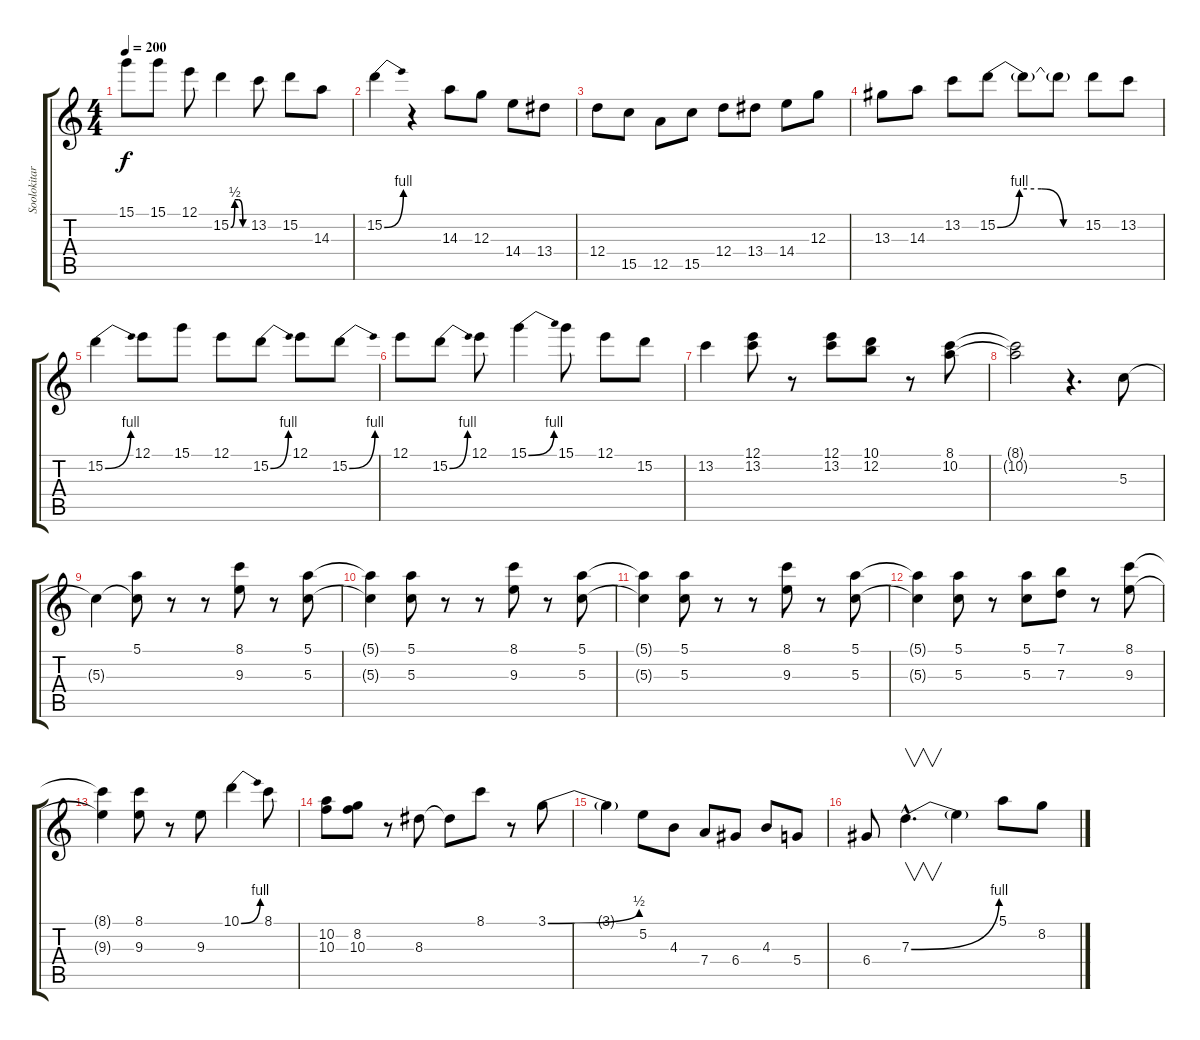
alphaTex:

\track ("Soolokitara" "Soolokitar") {instrument electricguitarmuted}
\staff {score tabs}
\tuning (E4 B3 G3 D3 A2 E2) {hide}
\ts (4 4)
\tempo 200
\clef g2
\ks c
15.1{t}.8{dy f} 15.1.8 12.1.8 15.2{be (custom 0 0 15 2 30 2 45 0 60 0)}.4 13.2.8 15.2.8 14.3.8 |
15.2{be (bend 0 0 60 4)}.4 r.4 14.3.8 12.3.8 14.4.8 13.4.8 |
12.4.8 15.5.8 12.5.8 15.5.8 12.4.8 13.4.8 14.4.8 12.3.8 |
13.3.8 14.3.8 13.2.8 15.2{be (custom 0 0 15 4 30 4 45 0 60 0)}.8 15.2{t}.8 15.2{t}.8 15.2.8 13.2.8 |
15.2{be (bend 0 0 60 4)}.4 12.1.8 15.1.8 12.1.8 15.2{be (bend 0 0 60 4)}.8 12.1.8 15.2{be (bend 0 0 60 4)}.8 |
12.1.8 15.2{be (bend 0 0 60 4)}.8 12.1.8 15.1{be (bend 0 0 60 4)}.4 15.1.8 12.1.8 15.2.8 |
13.2.4 (12.1 13.2).8 r.8 (12.1 13.2).8 (10.1 12.2).8 r.8 (8.1 10.2).8 |
(8.1{t} 10.2{t}).2 r.4{d} 5.3.8 |
5.3{t}.4 (5.1 5.3{t}).8 r.8 r.8 (8.1 9.3).8 r.8 (5.1 5.3).8 |
(5.1{t} 5.3{t}).4 (5.1 5.3).8 r.8 r.8 (8.1 9.3).8 r.8 (5.1 5.3).8 |
(5.1{t} 5.3{t}).4 (5.1 5.3).8 r.8 r.8 (8.1 9.3).8 r.8 (5.1 5.3).8 |
(5.1{t} 5.3{t}).4 (5.1 5.3).8 r.8 (5.1 5.3).8 (7.1 7.3).8 r.8 (8.1 9.3).8 |
(8.1{t} 9.3{t}).4 (8.1 9.3).8 r.8 9.3.8 10.1{be (bend 0 0 60 4)}.4 8.1.8 |
(10.2 10.3).8 (8.2 10.3).8 r.8 8.3.8 8.3{t}.8 8.1.8 r.8 3.1{be (bend 0 0 60 2)}.8 |
3.1{t}.4 5.2.8 4.3.8 7.4.8 6.4.8 4.3.8 5.4.8 |
6.4.8 7.3{be (bend 0 0 60 4) hac}.4{v d} 7.3{t}.4 5.1.8 8.2.8
